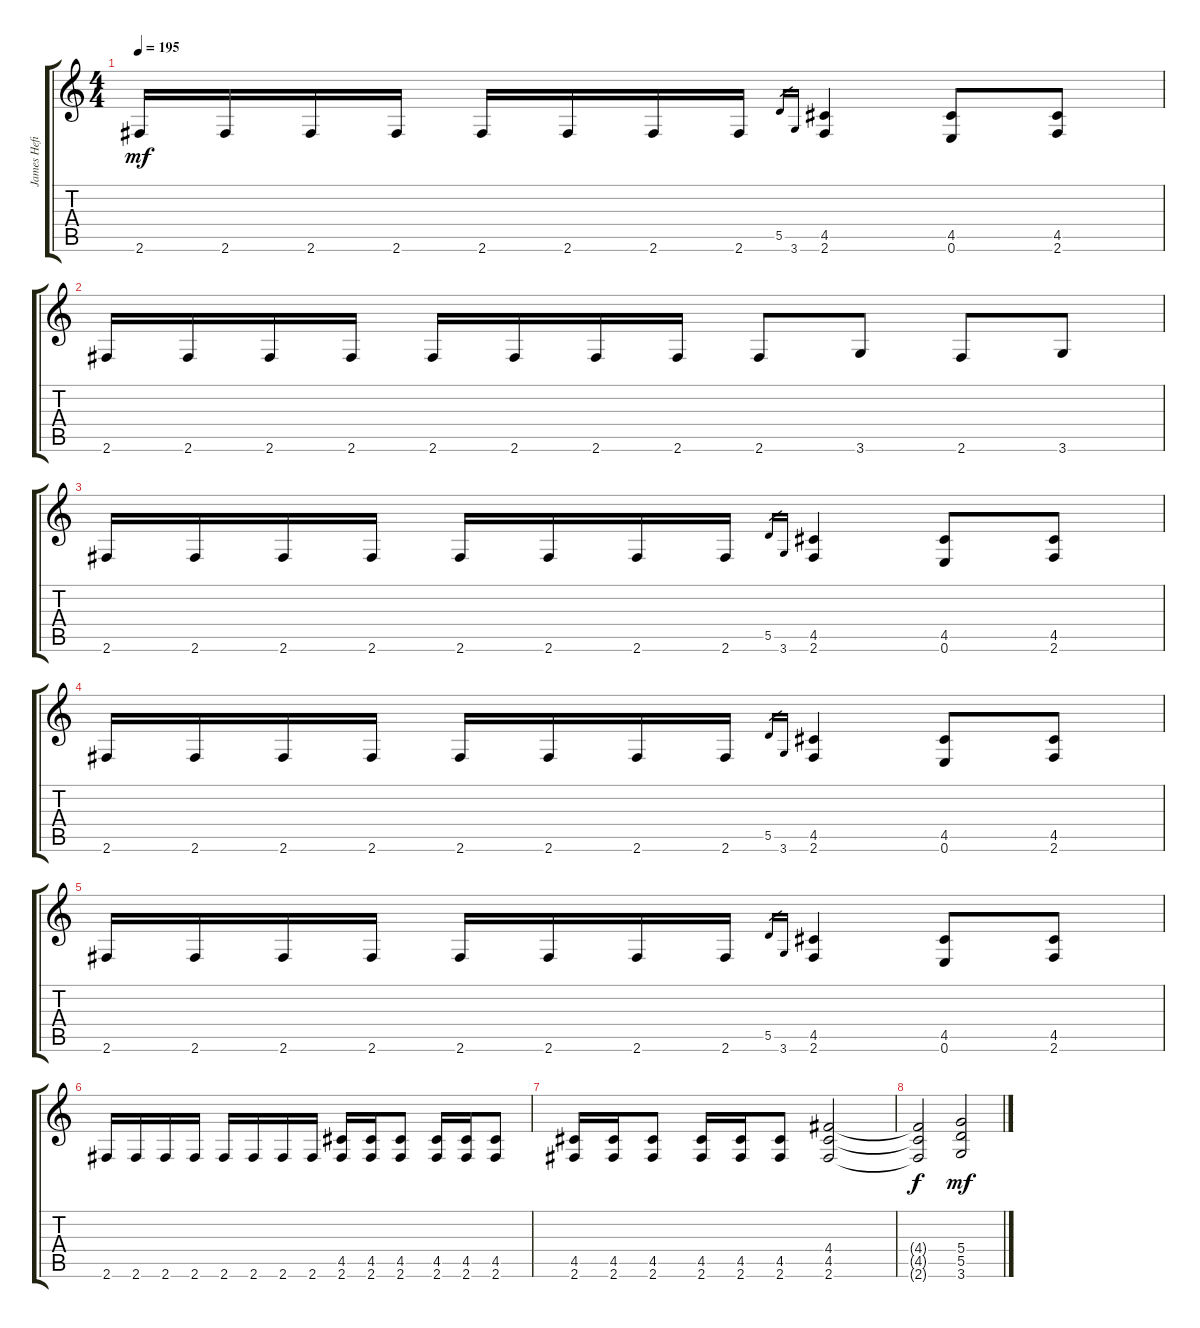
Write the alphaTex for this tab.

\track ("James Hefield" "James Hefi") {instrument distortionguitar}
\staff {score tabs}
\tuning (E4 B3 G3 D3 A2 E2) {hide}
\ts (4 4)
\tempo 195
\clef g2
\ks c
2.6.16{dy mf} 2.6.16 2.6.16 2.6.16 2.6.16 2.6.16 2.6.16 2.6.16 5.5.16{gr} 3.6.16{gr} (4.5 2.6).4 (4.5 0.6).8 (4.5 2.6).8 |
2.6.16 2.6.16 2.6.16 2.6.16 2.6.16 2.6.16 2.6.16 2.6.16 2.6.8 3.6.8 2.6.8 3.6.8 |
2.6.16 2.6.16 2.6.16 2.6.16 2.6.16 2.6.16 2.6.16 2.6.16 5.5.16{gr} 3.6.16{gr} (4.5 2.6).4 (4.5 0.6).8 (4.5 2.6).8 |
2.6.16 2.6.16 2.6.16 2.6.16 2.6.16 2.6.16 2.6.16 2.6.16 5.5.16{gr} 3.6.16{gr} (4.5 2.6).4 (4.5 0.6).8 (4.5 2.6).8 |
2.6.16 2.6.16 2.6.16 2.6.16 2.6.16 2.6.16 2.6.16 2.6.16 5.5.16{gr} 3.6.16{gr} (4.5 2.6).4 (4.5 0.6).8 (4.5 2.6).8 |
2.6.16 2.6.16 2.6.16 2.6.16 2.6.16 2.6.16 2.6.16 2.6.16 (4.5 2.6).16 (4.5 2.6).16 (4.5 2.6).8 (4.5 2.6).16 (4.5 2.6).16 (4.5 2.6).8 |
(4.5 2.6).16 (4.5 2.6).16 (4.5 2.6).8 (4.5 2.6).16 (4.5 2.6).16 (4.5 2.6).8 (4.4 4.5 2.6).2 |
(4.4{t} 4.5{t} 2.6{t}).2{dy f} (5.4 5.5 3.6).2{dy mf}
